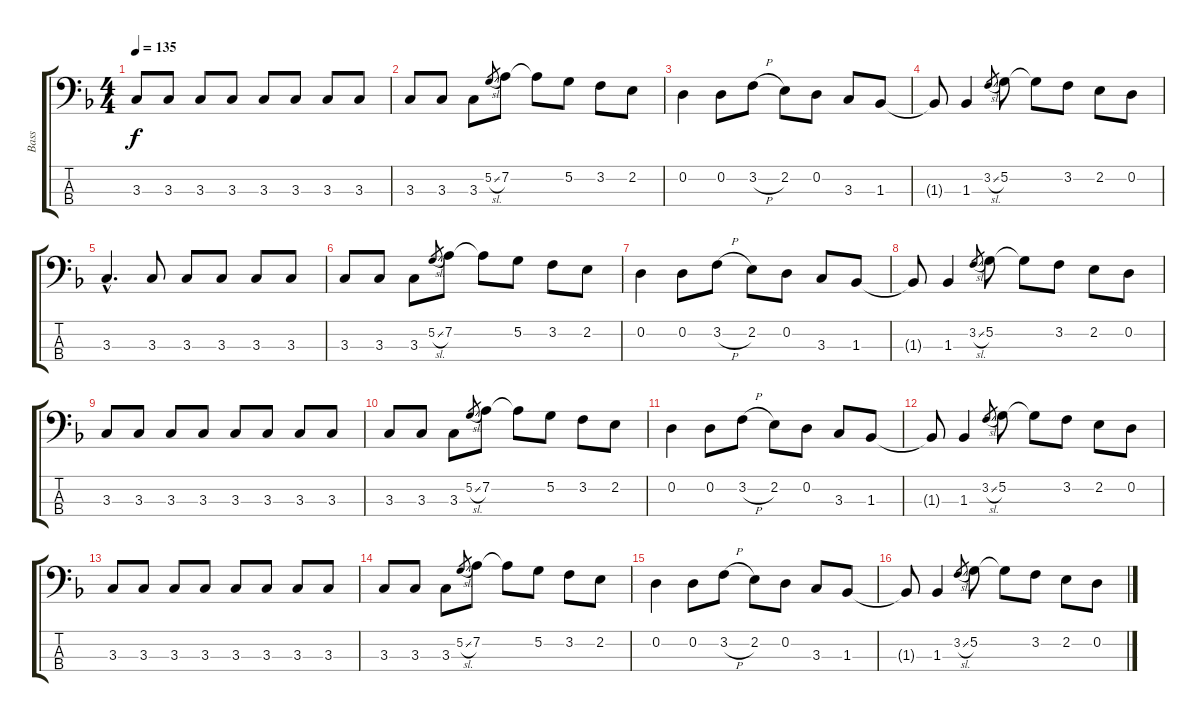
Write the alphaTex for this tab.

\track ("Bass" "Bass") {instrument electricbassfinger}
\staff {score tabs}
\tuning (G2 D2 A1 E1) {hide}
\ts (4 4)
\tempo 135
\clef f4
\ks f
3.3.8{dy f} 3.3.8 3.3.8 3.3.8 3.3.8 3.3.8 3.3.8 3.3.8 |
3.3.8 3.3.8 3.3.8 5.2{sl}.8{gr} 7.2.8 7.2{t}.8 5.2.8 3.2.8 2.2.8 |
0.2.4 0.2.8 3.2{h}.8 2.2.8 0.2.8 3.3.8 1.3.8 |
1.3{t}.8 1.3.4 3.2{sl}.8{gr} 5.2.8 5.2{t}.8 3.2.8 2.2.8 0.2.8 |
3.3{hac}.4{d} 3.3.8 3.3.8 3.3.8 3.3.8 3.3.8 |
3.3.8 3.3.8 3.3.8 5.2{sl}.8{gr} 7.2.8 7.2{t}.8 5.2.8 3.2.8 2.2.8 |
0.2.4 0.2.8 3.2{h}.8 2.2.8 0.2.8 3.3.8 1.3.8 |
1.3{t}.8 1.3.4 3.2{sl}.8{gr} 5.2.8 5.2{t}.8 3.2.8 2.2.8 0.2.8 |
3.3.8 3.3.8 3.3.8 3.3.8 3.3.8 3.3.8 3.3.8 3.3.8 |
3.3.8 3.3.8 3.3.8 5.2{sl}.8{gr} 7.2.8 7.2{t}.8 5.2.8 3.2.8 2.2.8 |
0.2.4 0.2.8 3.2{h}.8 2.2.8 0.2.8 3.3.8 1.3.8 |
1.3{t}.8 1.3.4 3.2{sl}.8{gr} 5.2.8 5.2{t}.8 3.2.8 2.2.8 0.2.8 |
3.3.8 3.3.8 3.3.8 3.3.8 3.3.8 3.3.8 3.3.8 3.3.8 |
3.3.8 3.3.8 3.3.8 5.2{sl}.8{gr} 7.2.8 7.2{t}.8 5.2.8 3.2.8 2.2.8 |
0.2.4 0.2.8 3.2{h}.8 2.2.8 0.2.8 3.3.8 1.3.8 |
1.3{t}.8 1.3.4 3.2{sl}.8{gr} 5.2.8 5.2{t}.8 3.2.8 2.2.8 0.2.8
